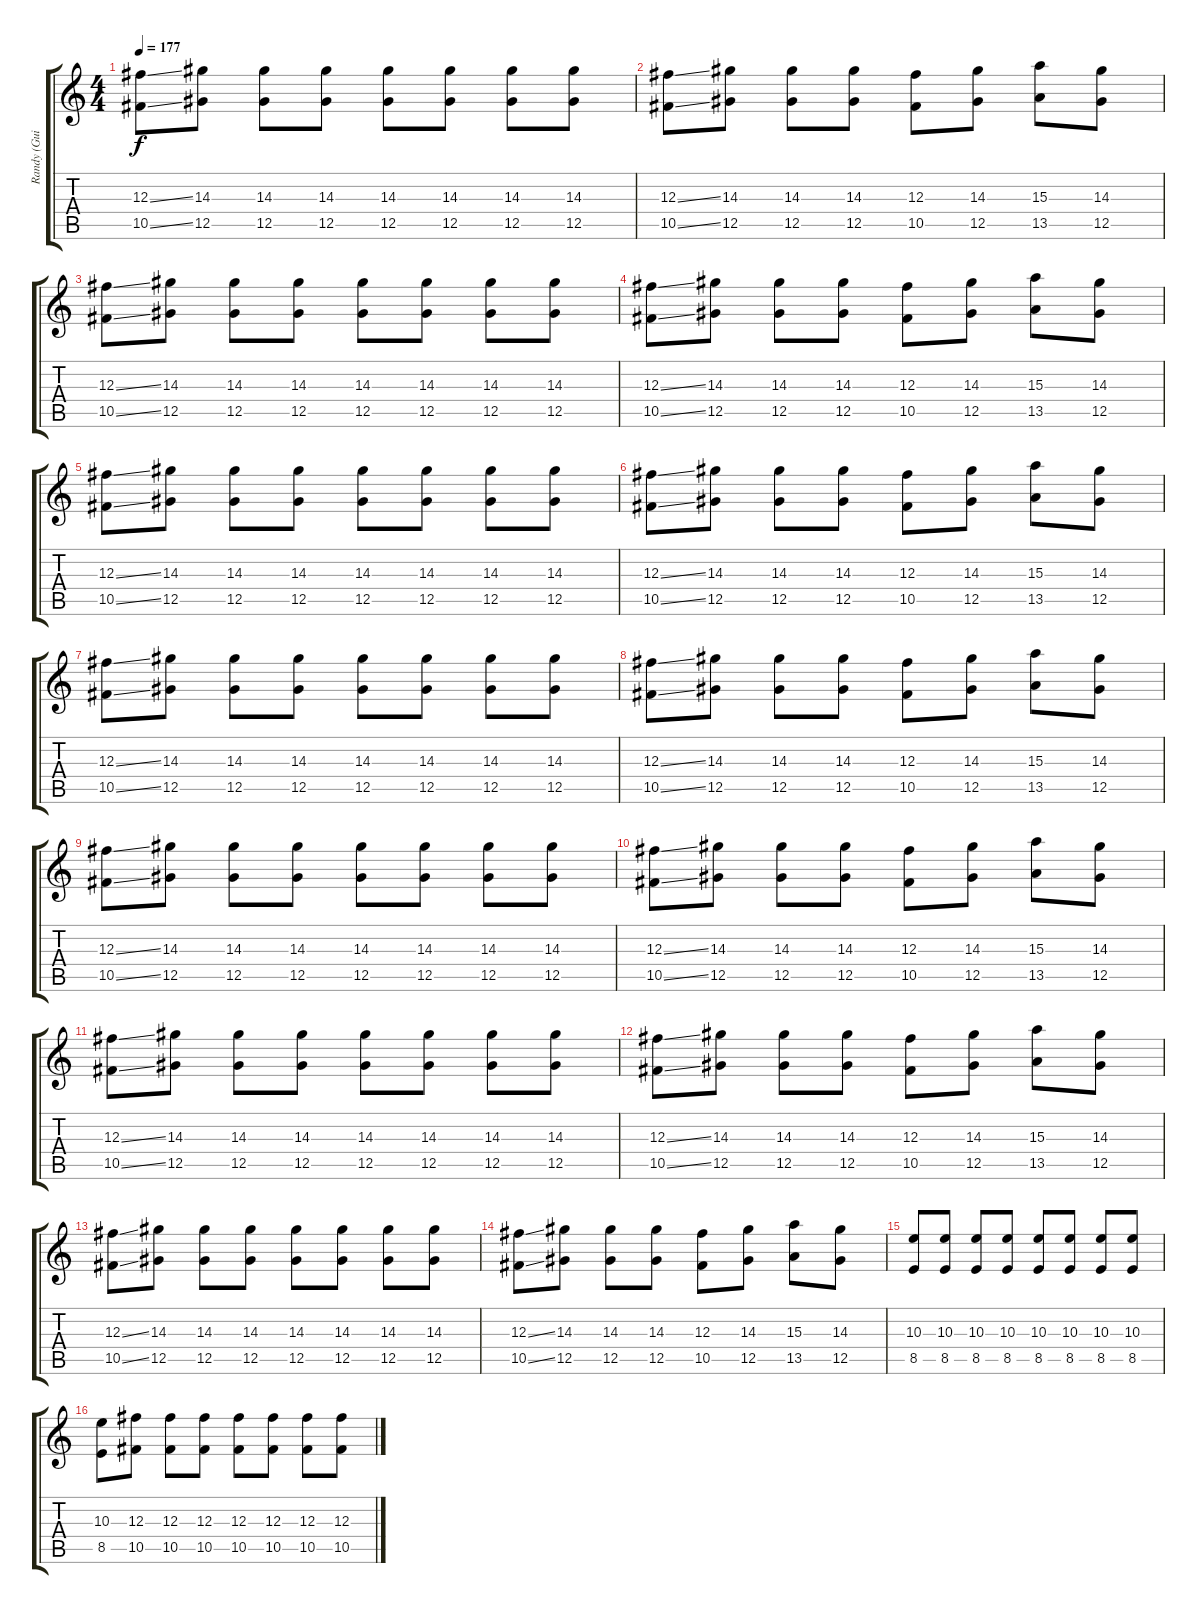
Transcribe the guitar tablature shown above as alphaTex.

\track ("Randy (Guitar + Lyrics)" "Randy (Gui") {instrument overdrivenguitar}
\staff {score tabs}
\tuning (Eb4 Bb3 Gb3 Db3 Ab2 Db2) {hide}
\ts (4 4)
\tempo 177
\clef g2
\ks c
(12.3{ss} 10.5{ss}).8{dy f} (14.3 12.5).8 (14.3 12.5).8 (14.3 12.5).8 (14.3 12.5).8 (14.3 12.5).8 (14.3 12.5).8 (14.3 12.5).8 |
(12.3{ss} 10.5{ss}).8 (14.3 12.5).8 (14.3 12.5).8 (14.3 12.5).8 (12.3 10.5).8 (14.3 12.5).8 (15.3 13.5).8 (14.3 12.5).8 |
(12.3{ss} 10.5{ss}).8 (14.3 12.5).8 (14.3 12.5).8 (14.3 12.5).8 (14.3 12.5).8 (14.3 12.5).8 (14.3 12.5).8 (14.3 12.5).8 |
(12.3{ss} 10.5{ss}).8 (14.3 12.5).8 (14.3 12.5).8 (14.3 12.5).8 (12.3 10.5).8 (14.3 12.5).8 (15.3 13.5).8 (14.3 12.5).8 |
(12.3{ss} 10.5{ss}).8 (14.3 12.5).8 (14.3 12.5).8 (14.3 12.5).8 (14.3 12.5).8 (14.3 12.5).8 (14.3 12.5).8 (14.3 12.5).8 |
(12.3{ss} 10.5{ss}).8 (14.3 12.5).8 (14.3 12.5).8 (14.3 12.5).8 (12.3 10.5).8 (14.3 12.5).8 (15.3 13.5).8 (14.3 12.5).8 |
(12.3{ss} 10.5{ss}).8 (14.3 12.5).8 (14.3 12.5).8 (14.3 12.5).8 (14.3 12.5).8 (14.3 12.5).8 (14.3 12.5).8 (14.3 12.5).8 |
(12.3{ss} 10.5{ss}).8 (14.3 12.5).8 (14.3 12.5).8 (14.3 12.5).8 (12.3 10.5).8 (14.3 12.5).8 (15.3 13.5).8 (14.3 12.5).8 |
(12.3{ss} 10.5{ss}).8 (14.3 12.5).8 (14.3 12.5).8 (14.3 12.5).8 (14.3 12.5).8 (14.3 12.5).8 (14.3 12.5).8 (14.3 12.5).8 |
(12.3{ss} 10.5{ss}).8 (14.3 12.5).8 (14.3 12.5).8 (14.3 12.5).8 (12.3 10.5).8 (14.3 12.5).8 (15.3 13.5).8 (14.3 12.5).8 |
(12.3{ss} 10.5{ss}).8 (14.3 12.5).8 (14.3 12.5).8 (14.3 12.5).8 (14.3 12.5).8 (14.3 12.5).8 (14.3 12.5).8 (14.3 12.5).8 |
(12.3{ss} 10.5{ss}).8 (14.3 12.5).8 (14.3 12.5).8 (14.3 12.5).8 (12.3 10.5).8 (14.3 12.5).8 (15.3 13.5).8 (14.3 12.5).8 |
(12.3{ss} 10.5{ss}).8 (14.3 12.5).8 (14.3 12.5).8 (14.3 12.5).8 (14.3 12.5).8 (14.3 12.5).8 (14.3 12.5).8 (14.3 12.5).8 |
(12.3{ss} 10.5{ss}).8 (14.3 12.5).8 (14.3 12.5).8 (14.3 12.5).8 (12.3 10.5).8 (14.3 12.5).8 (15.3 13.5).8 (14.3 12.5).8 |
(10.3 8.5).8 (10.3 8.5).8 (10.3 8.5).8 (10.3 8.5).8 (10.3 8.5).8 (10.3 8.5).8 (10.3 8.5).8 (10.3 8.5).8 |
(10.3 8.5).8 (12.3 10.5).8 (12.3 10.5).8 (12.3 10.5).8 (12.3 10.5).8 (12.3 10.5).8 (12.3 10.5).8 (12.3 10.5).8
